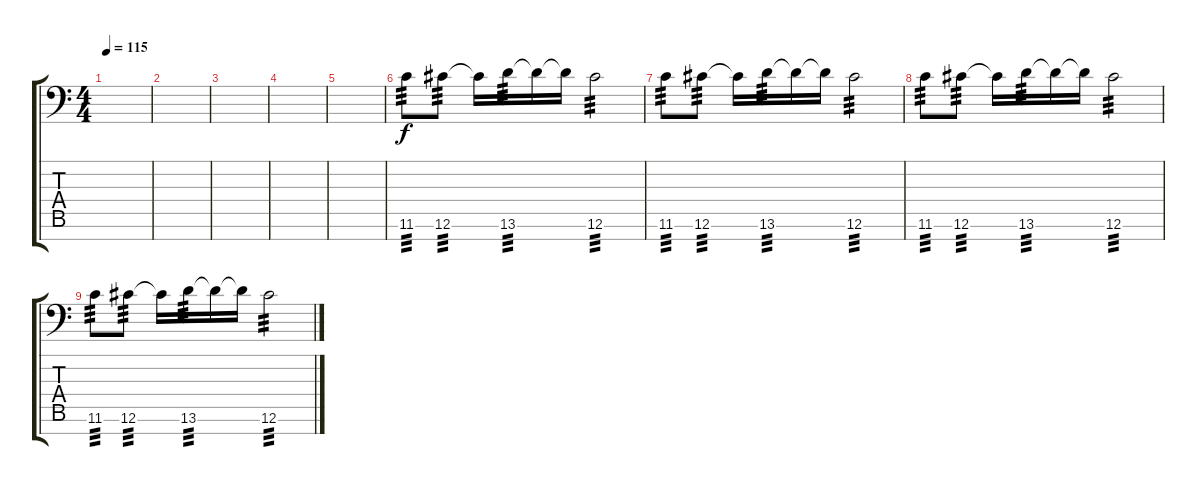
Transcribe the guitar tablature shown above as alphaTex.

\track "" {instrument overdrivenguitar}
\staff {score tabs}
\tuning (Db4 Ab3 E3 B2 Gb2 Db2 Ab1) {hide}
\ts (4 4)
\tempo 115
\clef f4
\ks c
|
|
|
|
|
11.6.8{tp 3} 12.6.8{tp 3} 12.6{t}.16 13.6.16{tp 3} 13.6{t}.16 13.6{t}.16 12.6.2{tp 3} |
11.6.8{tp 3} 12.6.8{tp 3} 12.6{t}.16 13.6.16{tp 3} 13.6{t}.16 13.6{t}.16 12.6.2{tp 3} |
11.6.8{tp 3} 12.6.8{tp 3} 12.6{t}.16 13.6.16{tp 3} 13.6{t}.16 13.6{t}.16 12.6.2{tp 3} |
11.6.8{tp 3} 12.6.8{tp 3} 12.6{t}.16 13.6.16{tp 3} 13.6{t}.16 13.6{t}.16 12.6.2{tp 3}
